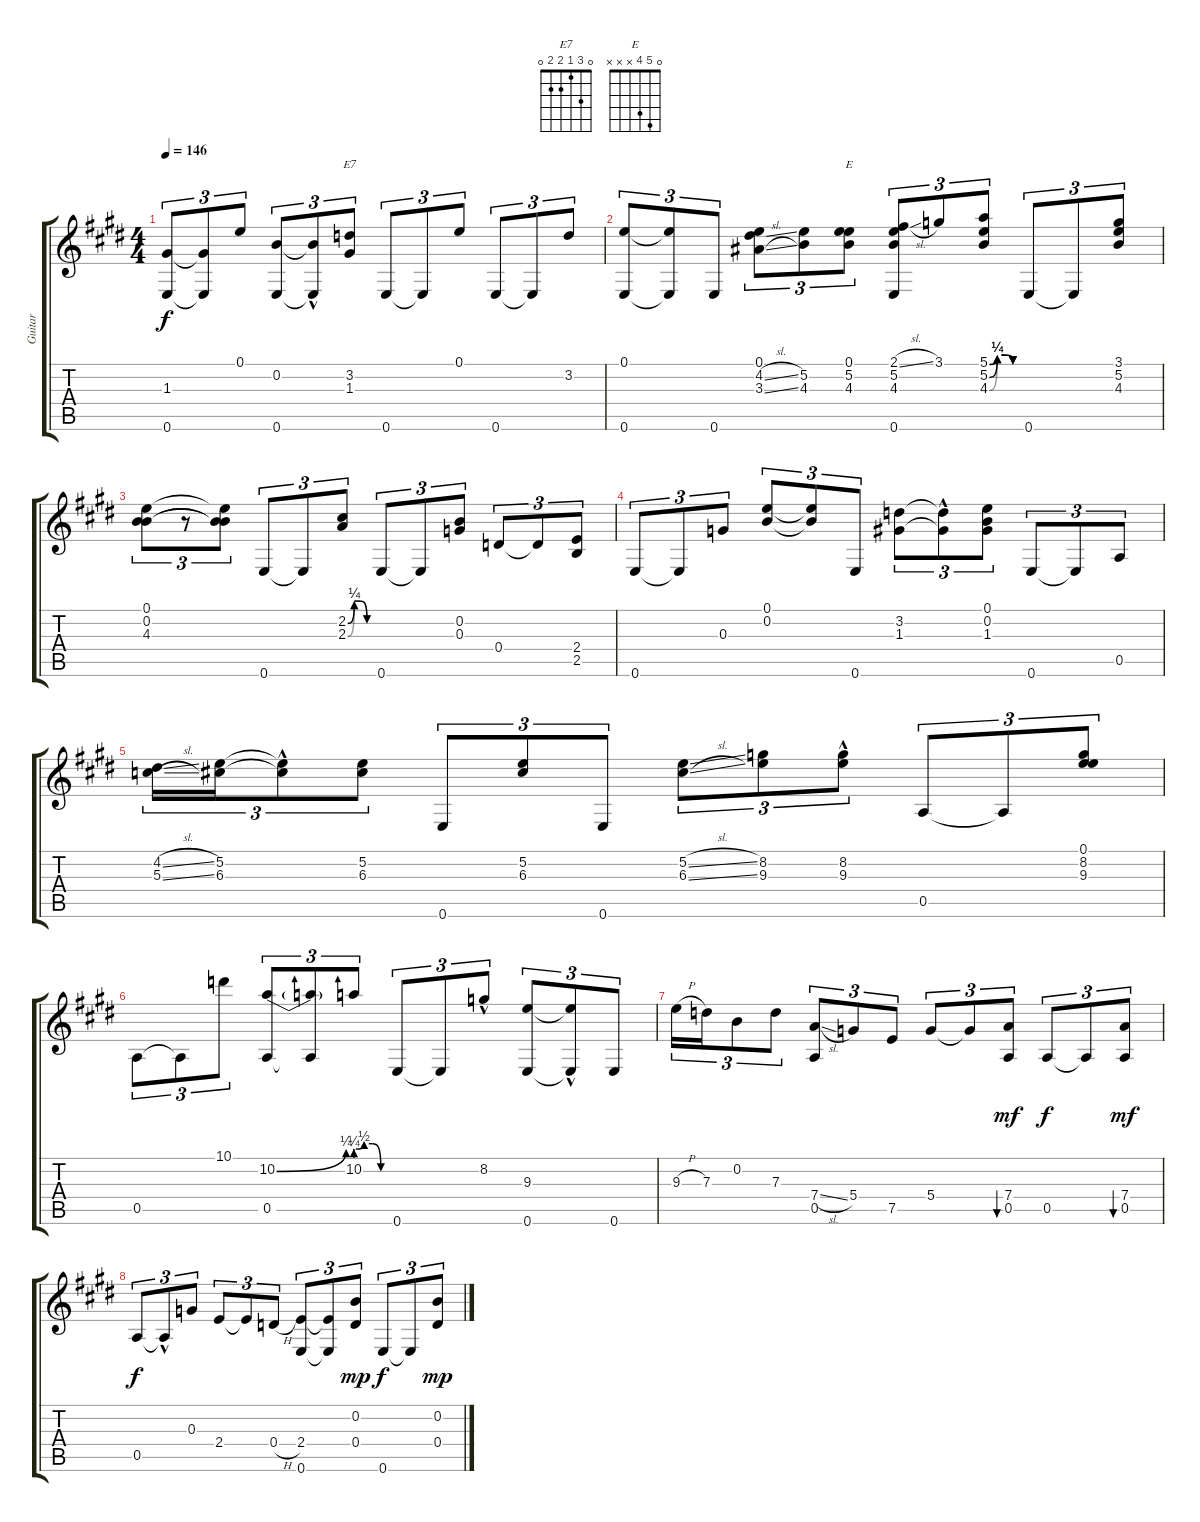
\track ("Guitar" "Guitar") {instrument acousticguitarnylon}
\staff {score tabs}
\tuning (E4 B3 G3 D3 A2 E2) {hide}
\chord ("E7" 0 3 1 2 2 0)
\chord ("E" 0 5 4 x x x)
\ts (4 4)
\tempo 146
\clef g2
\ks e
(1.3 0.6).8{tu (3 2) dy f} (1.3{t} 0.6{t}).8{tu (3 2)} 0.1.8{tu (3 2)} (0.2 0.6).8{tu (3 2)} (0.2{hac t} 0.6{t}).8{tu (3 2)} (3.2 1.3).8{tu (3 2) ch "E7"} 0.6.8{tu (3 2)} 0.6{t}.8{tu (3 2)} 0.1.8{tu (3 2)} 0.6.8{tu (3 2)} 0.6{t}.8{tu (3 2)} 3.2.8{tu (3 2)} |
(0.1 0.6).8{tu (3 2)} (0.1{t} 0.6{t}).8{tu (3 2)} 0.6.8{tu (3 2)} (0.1 4.2{sl} 3.3{sl}).8{tu (3 2)} (5.2 4.3).8{tu (3 2)} (0.1 5.2 4.3).8{tu (3 2) ch "E"} (2.1{sl} 5.2 4.3 0.6).8{tu (3 2)} 3.1.8{tu (3 2)} (5.1{be (custom 0 0 15 1 30 1 45 0 60 0)} 5.2{be (custom 0 0 15 1 30 1 45 0 60 0)} 4.3{be (custom 0 0 15 1 30 1 45 0 60 0)}).8{tu (3 2)} 0.6.8{tu (3 2)} 0.6{t}.8{tu (3 2)} (3.1 5.2 4.3).8{tu (3 2)} |
(0.1 0.2 4.3).8{tu (3 2)} r.8{tu (3 2)} (0.1{t} 0.2{t} 4.3{t}).8{tu (3 2)} 0.6.8{tu (3 2)} 0.6{t}.8{tu (3 2)} (2.2{be (custom 0 0 15 1 30 1 45 0 60 0)} 2.3{be (custom 0 0 15 1 30 1 45 0 60 0)}).8{tu (3 2)} 0.6.8{tu (3 2)} 0.6{t}.8{tu (3 2)} (0.2 0.3).8{tu (3 2)} 0.4.8{tu (3 2)} 0.4{t}.8{tu (3 2)} (2.4 2.5).8{tu (3 2)} |
0.6.8{tu (3 2)} 0.6{t}.8{tu (3 2)} 0.3.8{tu (3 2)} (0.1 0.2).8{tu (3 2)} (0.1{t} 0.2{t}).8{tu (3 2)} 0.6.8{tu (3 2)} (3.2 1.3).8{tu (3 2)} (3.2{hac t} 1.3{hac t}).8{tu (3 2)} (0.1 0.2 1.3).8{tu (3 2)} 0.6.8{tu (3 2)} 0.6{t}.8{tu (3 2)} 0.5.8{tu (3 2)} |
(4.2{sl} 5.3{sl}).16{tu (3 2)} (5.2 6.3).16{tu (3 2)} (5.2{hac t} 6.3{hac t}).8{tu (3 2)} (5.2 6.3).8{tu (3 2)} 0.6.8{tu (3 2)} (5.2 6.3).8{tu (3 2)} 0.6.8{tu (3 2)} (5.2{sl} 6.3{sl}).8{tu (3 2)} (8.2 9.3).8{tu (3 2)} (8.2{hac} 9.3{hac}).8{tu (3 2)} 0.5.8{tu (3 2)} 0.5{t}.8{tu (3 2)} (0.1 8.2 9.3).8{tu (3 2)} |
0.5.8{tu (3 2)} 0.5{t}.8{tu (3 2)} 10.1.8{tu (3 2)} (10.2{be (bend 0 0 60 1)} 0.5).8{tu (3 2)} (10.2{t} 0.5{t}).8{tu (3 2)} 10.2{be (custom 0 1 15 2 30 2 45 0 60 0)}.8{tu (3 2)} 0.6.8{tu (3 2)} 0.6{t}.8{tu (3 2)} 8.2{hac}.8{tu (3 2)} (9.3 0.6).8{tu (3 2)} (9.3{hac t} 0.6{t}).8{tu (3 2)} 0.6.8{tu (3 2)} |
9.3{h}.16{tu (3 2)} 7.3.16{tu (3 2)} 0.2.8{tu (3 2)} 7.3.8{tu (3 2)} (7.4{sl} 0.5).8{tu (3 2)} 5.4.8{tu (3 2)} 7.5.8{tu (3 2)} 5.4.8{tu (3 2)} 5.4{t}.8{tu (3 2)} (7.4 0.5).8{tu (3 2) bu 60 dy mf} 0.5.8{tu (3 2) dy f} 0.5{t}.8{tu (3 2)} (7.4 0.5).8{tu (3 2) bu 60 dy mf} |
0.5.8{tu (3 2) dy f} 0.5{hac t}.8{tu (3 2)} 0.3.8{tu (3 2)} 2.4.8{tu (3 2)} 2.4{t}.8{tu (3 2)} 0.4{h}.8{tu (3 2)} (2.4 0.6).8{tu (3 2)} (2.4{t} 0.6{t}).8{tu (3 2)} (0.2 0.4).8{tu (3 2) dy mp} 0.6.8{tu (3 2) dy f} 0.6{t}.8{tu (3 2)} (0.2 0.4).8{tu (3 2) dy mp}
